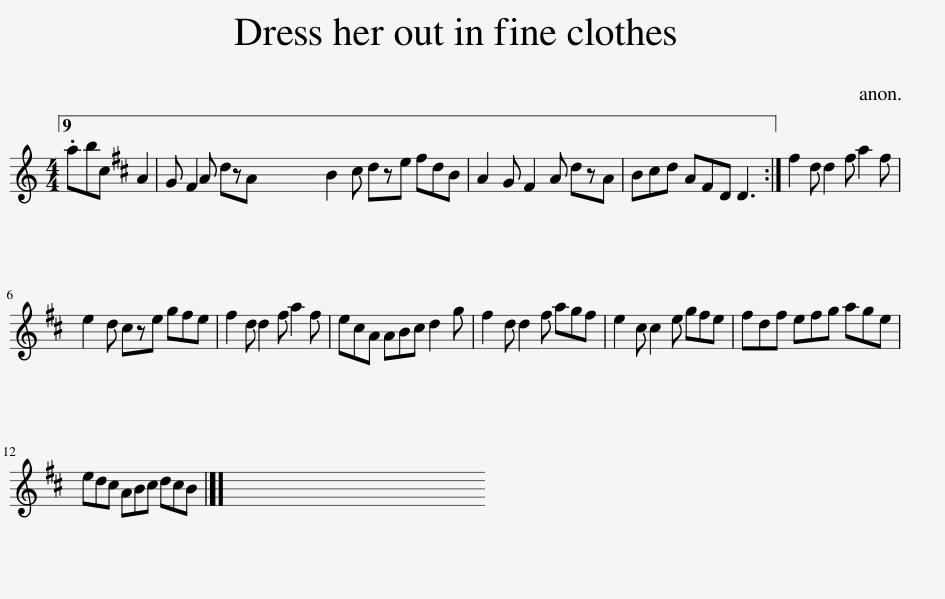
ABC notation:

X:1
L:1/8
M:4/4
I:linebreak $
K:C
V:1 treble
V:1
 .abc A2 G ^F2 A dzA | B2 ^c dze ^fdB | A2 G ^F2 A dzA | B^cd A^FD D3 :| ^f2 d d2 f a2 f |$ %5
 e2 d ^cze g^fe | ^f2 d d2 f a2 f | e^cA ABc d2 g | ^f2 d d2 f agf | e2 ^c c2 e g^fe | %10
 ^fdf efg age |$ ed^c ABc dcB |] %12
